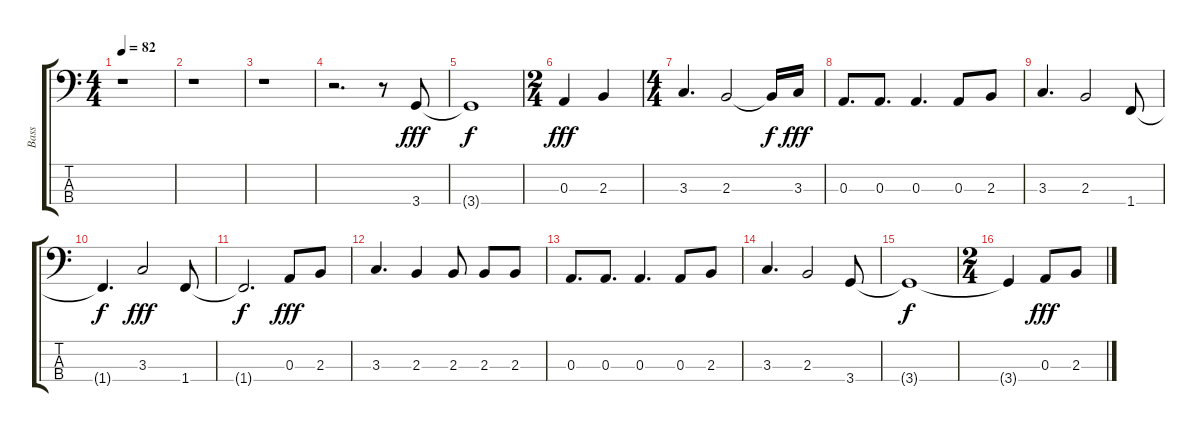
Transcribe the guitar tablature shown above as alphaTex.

\track ("Bass" "Bass") {instrument electricbassfinger}
\staff {score tabs}
\tuning (G2 D2 A1 E1) {hide}
\ts (4 4)
\tempo 82
\clef f4
\ks c
r.1{dy fff instrument electricbassfinger} |
r.1 |
r.1 |
r.2{d} r.8 3.4.8 |
3.4{t}.1{dy f} |
\ts (2 4)
0.3.4{dy fff} 2.3.4 |
\ts (4 4)
3.3.4{d} 2.3.2 2.3{t}.16{dy f} 3.3.16{dy fff} |
0.3.8{d} 0.3.8{d} 0.3.4{d} 0.3.8 2.3.8 |
3.3.4{d} 2.3.2 1.4.8 |
1.4{t}.4{d dy f} 3.3.2{dy fff} 1.4.8 |
1.4{t}.2{d dy f} 0.3.8{dy fff} 2.3.8 |
3.3.4{d} 2.3.4 2.3.8 2.3.8 2.3.8 |
0.3.8{d} 0.3.8{d} 0.3.4{d} 0.3.8 2.3.8 |
3.3.4{d} 2.3.2 3.4.8 |
3.4{t}.1{dy f} |
\ts (2 4)
3.4{t}.4 0.3.8{dy fff} 2.3.8
